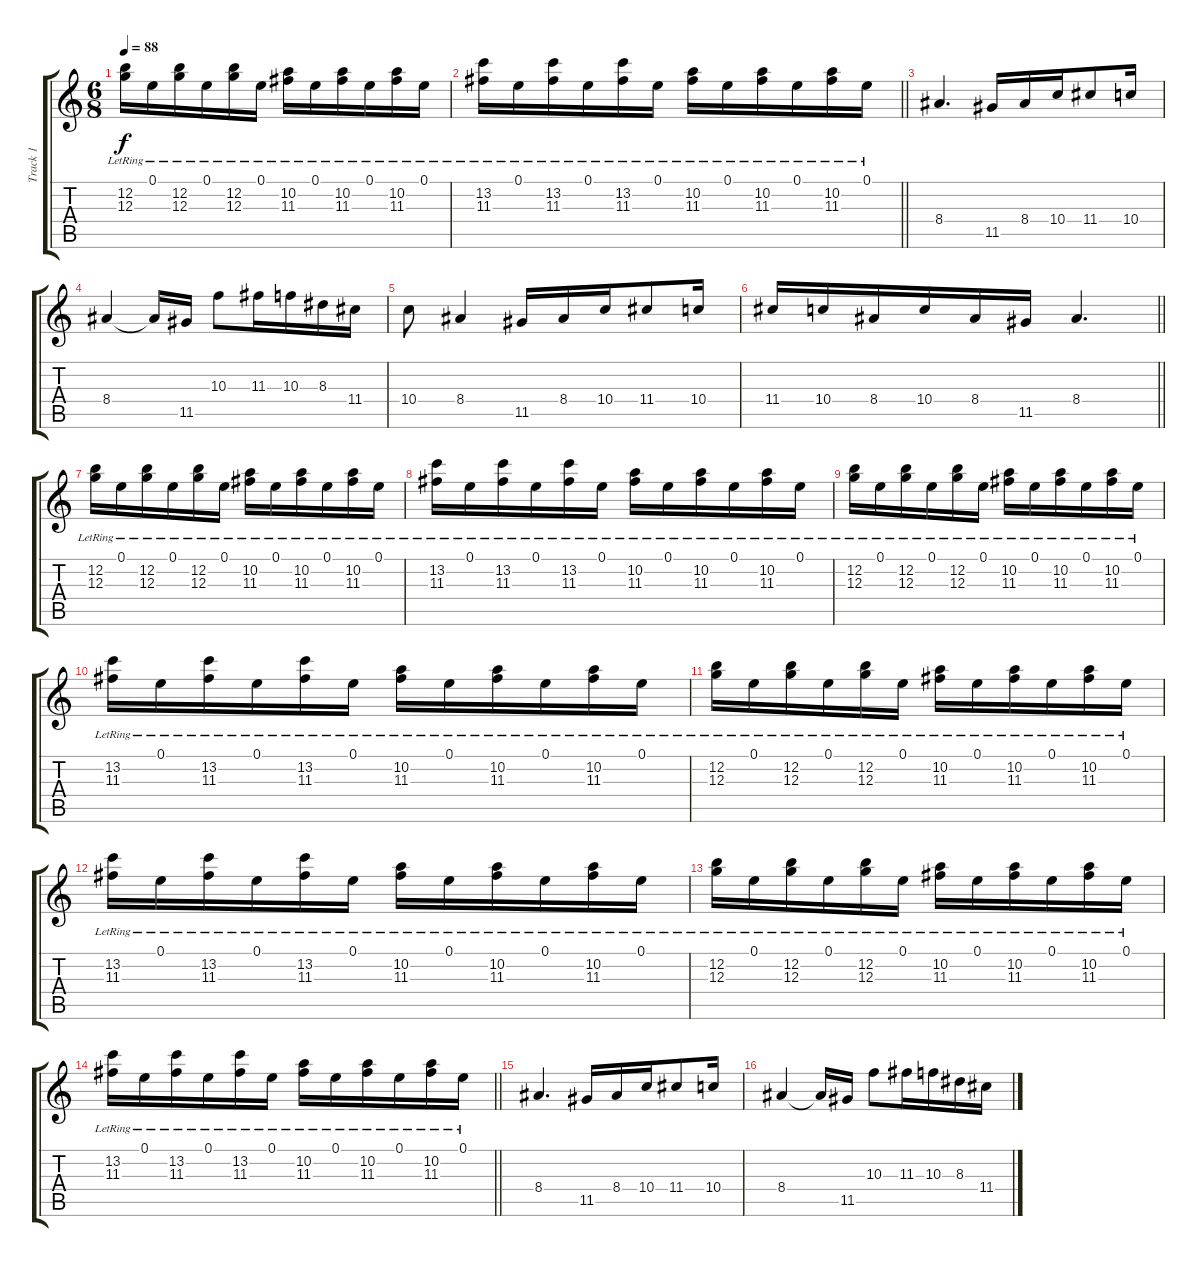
\track ("Track 1" "Track 1") {instrument electricguitarclean}
\staff {score tabs}
\tuning (E4 B3 G3 D3 A2 E2) {hide}
\ts (6 8)
\tempo 88
\clef g2
\ks c
(12.2{lr} 12.3{lr}).16{dy f} 0.1{lr}.16 (12.2{lr} 12.3{lr}).16 0.1{lr}.16 (12.2{lr} 12.3{lr}).16 0.1{lr}.16 (10.2{lr} 11.3{lr}).16 0.1{lr}.16 (10.2{lr} 11.3{lr}).16 0.1{lr}.16 (10.2{lr} 11.3{lr}).16 0.1{lr}.16 |
\barLineRight lightlight
(13.2{lr} 11.3{lr}).16 0.1{lr}.16 (13.2{lr} 11.3{lr}).16 0.1{lr}.16 (13.2{lr} 11.3{lr}).16 0.1{lr}.16 (10.2{lr} 11.3{lr}).16 0.1{lr}.16 (10.2{lr} 11.3{lr}).16 0.1{lr}.16 (10.2{lr} 11.3{lr}).16 0.1{lr}.16 |
8.4.4{d instrument distortionguitar} 11.5.16 8.4.16 10.4.16 11.4.8 10.4.16 |
8.4.4 8.4{t}.16 11.5.16 10.3.8 11.3.16 10.3.16 8.3.16 11.4.16 |
10.4.8 8.4.4 11.5.16 8.4.16 10.4.16 11.4.8 10.4.16 |
\barLineRight lightlight
11.4.16 10.4.16 8.4.16 10.4.16 8.4.16 11.5.16 8.4.4{d} |
(12.2{lr} 12.3{lr}).16{instrument electricguitarclean} 0.1{lr}.16 (12.2{lr} 12.3{lr}).16 0.1{lr}.16 (12.2{lr} 12.3{lr}).16 0.1{lr}.16 (10.2{lr} 11.3{lr}).16 0.1{lr}.16 (10.2{lr} 11.3{lr}).16 0.1{lr}.16 (10.2{lr} 11.3{lr}).16 0.1{lr}.16 |
(13.2{lr} 11.3{lr}).16 0.1{lr}.16 (13.2{lr} 11.3{lr}).16 0.1{lr}.16 (13.2{lr} 11.3{lr}).16 0.1{lr}.16 (10.2{lr} 11.3{lr}).16 0.1{lr}.16 (10.2{lr} 11.3{lr}).16 0.1{lr}.16 (10.2{lr} 11.3{lr}).16 0.1{lr}.16 |
(12.2{lr} 12.3{lr}).16 0.1{lr}.16 (12.2{lr} 12.3{lr}).16 0.1{lr}.16 (12.2{lr} 12.3{lr}).16 0.1{lr}.16 (10.2{lr} 11.3{lr}).16 0.1{lr}.16 (10.2{lr} 11.3{lr}).16 0.1{lr}.16 (10.2{lr} 11.3{lr}).16 0.1{lr}.16 |
(13.2{lr} 11.3{lr}).16 0.1{lr}.16 (13.2{lr} 11.3{lr}).16 0.1{lr}.16 (13.2{lr} 11.3{lr}).16 0.1{lr}.16 (10.2{lr} 11.3{lr}).16 0.1{lr}.16 (10.2{lr} 11.3{lr}).16 0.1{lr}.16 (10.2{lr} 11.3{lr}).16 0.1{lr}.16 |
(12.2{lr} 12.3{lr}).16 0.1{lr}.16 (12.2{lr} 12.3{lr}).16 0.1{lr}.16 (12.2{lr} 12.3{lr}).16 0.1{lr}.16 (10.2{lr} 11.3{lr}).16 0.1{lr}.16 (10.2{lr} 11.3{lr}).16 0.1{lr}.16 (10.2{lr} 11.3{lr}).16 0.1{lr}.16 |
(13.2{lr} 11.3{lr}).16 0.1{lr}.16 (13.2{lr} 11.3{lr}).16 0.1{lr}.16 (13.2{lr} 11.3{lr}).16 0.1{lr}.16 (10.2{lr} 11.3{lr}).16 0.1{lr}.16 (10.2{lr} 11.3{lr}).16 0.1{lr}.16 (10.2{lr} 11.3{lr}).16 0.1{lr}.16 |
(12.2{lr} 12.3{lr}).16 0.1{lr}.16 (12.2{lr} 12.3{lr}).16 0.1{lr}.16 (12.2{lr} 12.3{lr}).16 0.1{lr}.16 (10.2{lr} 11.3{lr}).16 0.1{lr}.16 (10.2{lr} 11.3{lr}).16 0.1{lr}.16 (10.2{lr} 11.3{lr}).16 0.1{lr}.16 |
\barLineRight lightlight
(13.2{lr} 11.3{lr}).16 0.1{lr}.16 (13.2{lr} 11.3{lr}).16 0.1{lr}.16 (13.2{lr} 11.3{lr}).16 0.1{lr}.16 (10.2{lr} 11.3{lr}).16 0.1{lr}.16 (10.2{lr} 11.3{lr}).16 0.1{lr}.16 (10.2{lr} 11.3{lr}).16 0.1{lr}.16 |
8.4.4{d instrument distortionguitar} 11.5.16 8.4.16 10.4.16 11.4.8 10.4.16 |
8.4.4 8.4{t}.16 11.5.16 10.3.8 11.3.16 10.3.16 8.3.16 11.4.16
